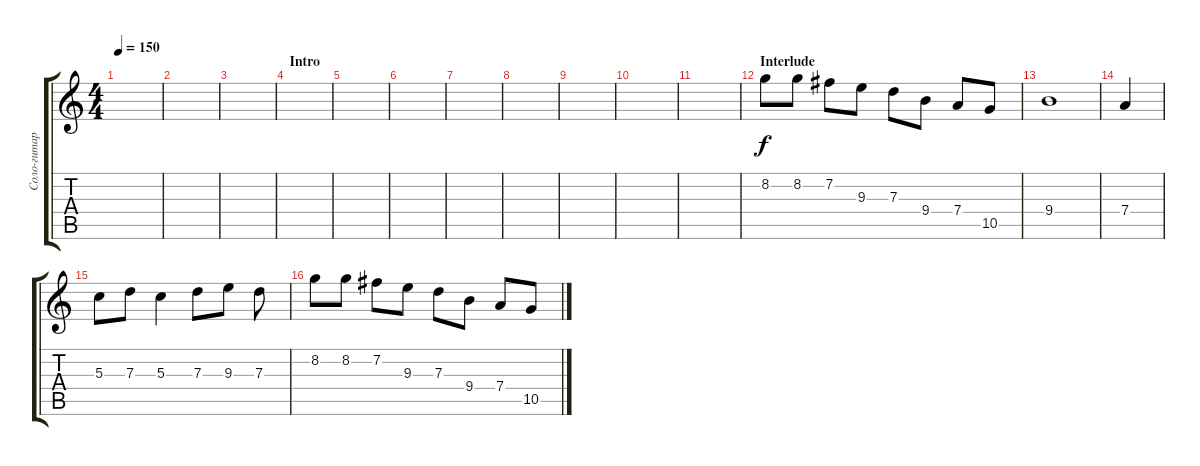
\track ("Соло-гитара" "Соло-гитар") {instrument distortionguitar}
\staff {score tabs}
\tuning (E4 B3 G3 D3 A2 E2) {hide}
\ts (4 4)
\tempo 150
\clef g2
\ks c
|
|
|
\section ("" "Intro")
|
|
|
|
|
|
|
|
\section ("" "Interlude")
8.2.8 8.2.8 7.2.8 9.3.8 7.3.8 9.4.8 7.4.8 10.5.8 |
9.4.1 |
7.4.4 |
5.3.8 7.3.8 5.3.4 7.3.8 9.3.8 7.3.8 |
8.2.8 8.2.8 7.2.8 9.3.8 7.3.8 9.4.8 7.4.8 10.5.8
